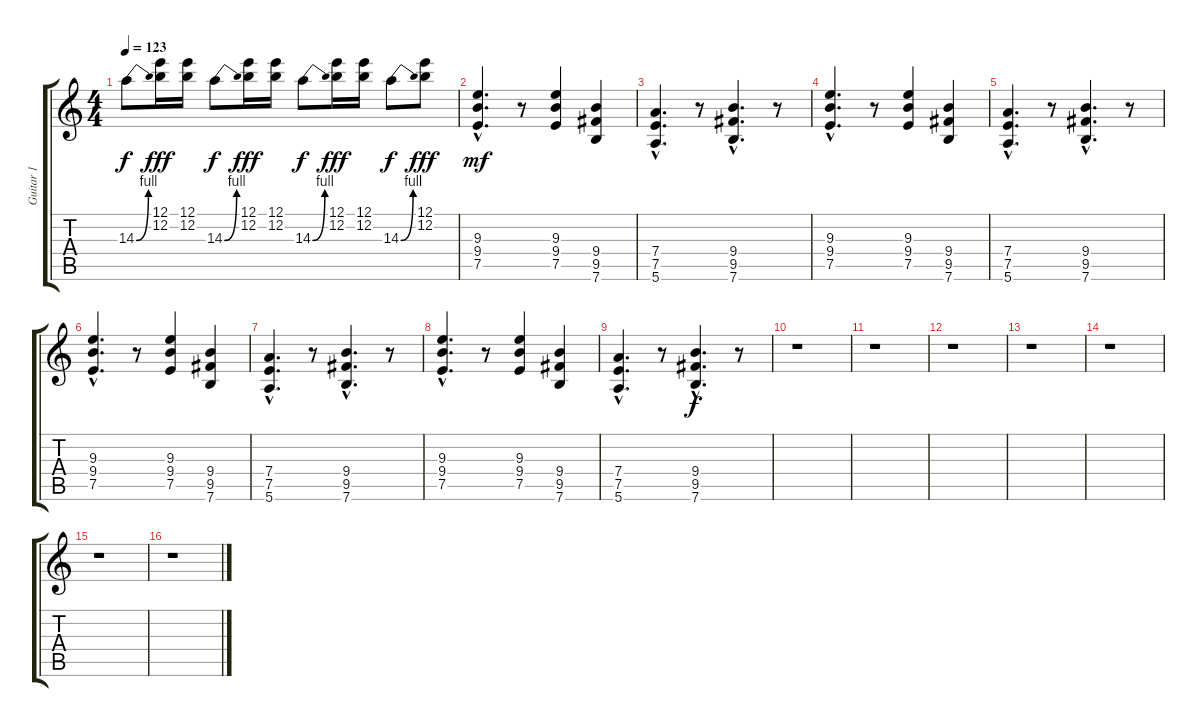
\track ("Guitar 1" "Guitar 1") {instrument distortionguitar}
\staff {score tabs}
\tuning (E4 B3 G3 D3 A2 E2) {hide}
\ts (4 4)
\tempo 123
\clef g2
\ks c
14.3{be (bend 0 0 60 4)}.8{dy f} (12.1 12.2).16{dy fff} (12.1 12.2).16 14.3{be (bend 0 0 60 4)}.8{dy f} (12.1 12.2).16{dy fff} (12.1 12.2).16 14.3{be (bend 0 0 60 4)}.8{dy f} (12.1 12.2).16{dy fff} (12.1 12.2).16 14.3{be (bend 0 0 60 4)}.8{dy f} (12.1 12.2).8{dy fff} |
(9.3{hac} 9.4{hac} 7.5{hac}).4{d dy mf} r.8 (9.3 9.4 7.5).4 (9.4 9.5 7.6).4 |
(7.4{hac} 7.5{hac} 5.6{hac}).4{d} r.8 (9.4{hac} 9.5{hac} 7.6{hac}).4{d} r.8 |
(9.3{hac} 9.4{hac} 7.5{hac}).4{d} r.8 (9.3 9.4 7.5).4 (9.4 9.5 7.6).4 |
(7.4{hac} 7.5{hac} 5.6{hac}).4{d} r.8 (9.4{hac} 9.5{hac} 7.6{hac}).4{d} r.8 |
(9.3{hac} 9.4{hac} 7.5{hac}).4{d} r.8 (9.3 9.4 7.5).4 (9.4 9.5 7.6).4 |
(7.4{hac} 7.5{hac} 5.6{hac}).4{d} r.8 (9.4{hac} 9.5{hac} 7.6{hac}).4{d} r.8 |
(9.3{hac} 9.4{hac} 7.5{hac}).4{d} r.8 (9.3 9.4 7.5).4 (9.4 9.5 7.6).4 |
(7.4{hac} 7.5{hac} 5.6{hac}).4{d} r.8 (9.4{hac} 9.5{hac} 7.6{hac}).4{d dy f} r.8 |
r.1 |
r.1 |
r.1 |
r.1 |
r.1 |
r.1 |
r.1
